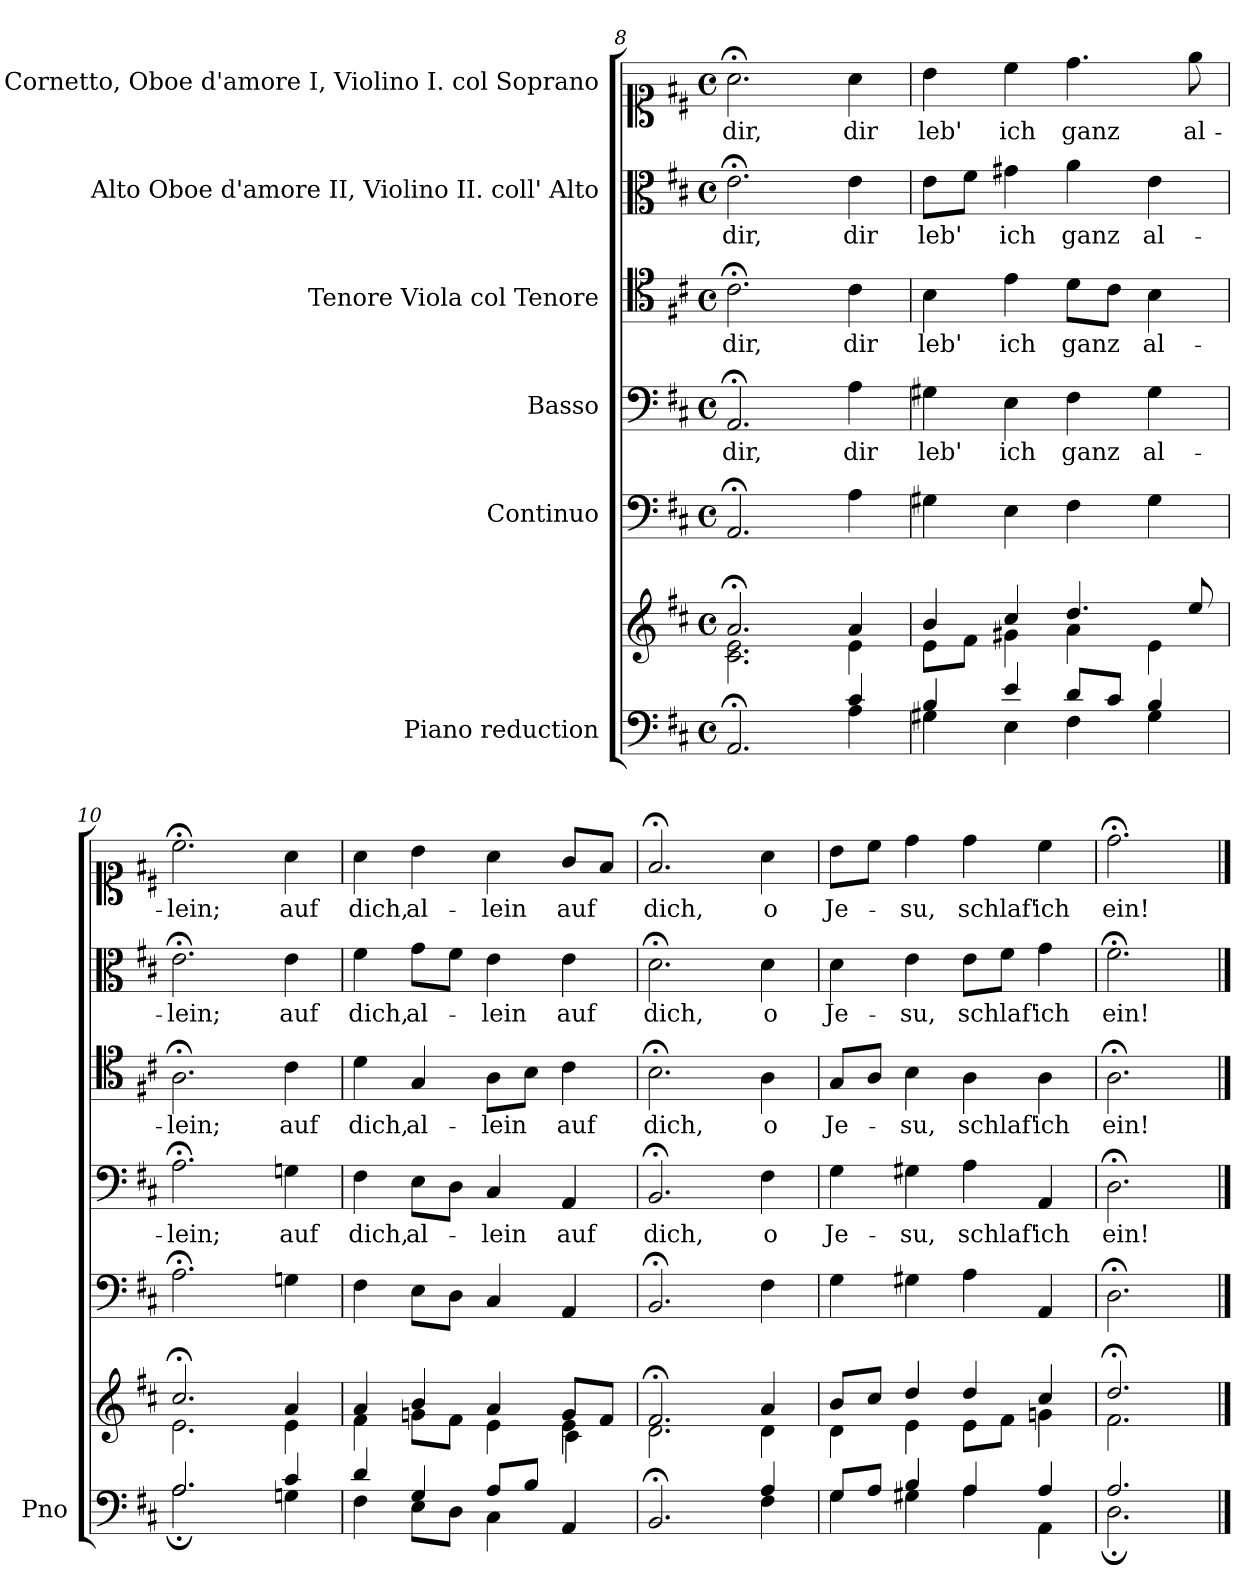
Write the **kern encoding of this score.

**kern	**kern	**kern	**kern	**text	**kern	**text	**kern	**text	**kern	**text
*part6	*part6	*part5	*part4	*part4	*part3	*part3	*part2	*part2	*part1	*part1
*staff7	*staff6	*staff5	*staff4	*staff4	*staff3	*staff3	*staff2	*staff2	*staff1	*staff1
*I"Piano reduction	*	*I"Continuo	*I"Basso	*	*I"Tenore Viola col Tenore	*	*I"Alto Oboe d'amore II, Violino II.  coll' Alto	*	*I"Soprano Cornetto, Oboe d'amore I, Violino I.  col Soprano	*
*I'Pno	*	*	*	*	*	*	*	*	*	*
*clefF4	*clefG2	*clefF4	*clefF4	*	*clefC4	*	*clefC3	*	*clefC1	*
*k[f#c#]	*k[f#c#]	*k[f#c#]	*k[f#c#]	*	*k[f#c#]	*	*k[f#c#]	*	*k[f#c#]	*
*M4/4	*M4/4	*M4/4	*M4/4	*	*M4/4	*	*M4/4	*	*M4/4	*
*met(c)	*met(c)	*met(c)	*met(c)	*	*met(c)	*	*met(c)	*	*met(c)	*
=8	=8	=8	=8	=8	=8	=8	=8	=8	=8	=8
*^	*^	*	*	*	*	*	*	*	*	*
!	!	!	!	!	!	!LO:LY:b	!	!LO:LY:b	!	!LO:LY:b	!	!LO:LY:b
2.AA;/	2.ryy	2.a;</	2.c#\ 2.e\	2.AA;</	2.AA;</	dir,	2.c#;<\	dir,	2.e;<\	dir,	2.a;<\	dir,
!	!	!	!	!	!	!LO:LY:b	!	!LO:LY:b	!	!LO:LY:b	!	!LO:LY:b
4c#/	4A\	4a/	4e\	4A\	4A\	dir	4c#\	dir	4e\	dir	4a\	dir
=9	=9	=9	=9	=9	=9	=9	=9	=9	=9	=9	=9	=9
!	!	!	!	!	!	!LO:LY:b	!	!LO:LY:b	!	!LO:LY:b	!	!LO:LY:b
4B/	4G#X\	4b/	8e\L	4G#X\	4G#X\	leb'	4B\	leb'	8e\L	leb'	4b\	leb'
.	.	.	8f#\J	.	.	.	.	.	8f#\J	.	.	.
!	!	!	!	!	!	!LO:LY:b	!	!LO:LY:b	!	!LO:LY:b	!	!LO:LY:b
4e/	4E\	4cc#/	4g#X\	4E\	4E\	ich	4e\	ich	4g#X\	ich	4cc#\	ich
!	!	!	!	!	!	!LO:LY:b	!	!LO:LY:b	!	!LO:LY:b	!	!LO:LY:b
8d/L	4F#\	4.dd/	4a\	4F#\	4F#\	ganz	8d\L	ganz	4a\	ganz	4.dd\	ganz
8c#/J	.	.	.	.	.	.	8c#\J	.	.	.	.	.
!	!	!	!	!	!	!LO:LY:b	!	!LO:LY:b	!	!LO:LY:b	!	!
4B/	4G#\	.	4e\	4G#\	4G#\	al-	4B\	al-	4e\	al-	.	.
!	!	!	!	!	!	!	!	!	!	!	!	!LO:LY:b
.	.	8ee/	.	.	.	.	.	.	.	.	8ee\	al-
=10	=10	=10	=10	=10	=10	=10	=10	=10	=10	=10	=10	=10
!	!	!	!	!	!	!LO:LY:b	!	!LO:LY:b	!	!LO:LY:b	!	!LO:LY:b
2.A/	2.A;\	2.cc#;</	2.e\	2.A;<\	2.A;<\	-lein;	2.A;<\	-lein;	2.e;<\	-lein;	2.cc#;<\	-lein;
!	!	!	!	!	!	!LO:LY:b	!	!LO:LY:b	!	!LO:LY:b	!	!LO:LY:b
4c#/	4Gn\	4a/	4e\	4Gn\	4Gn\	auf	4c#\	auf	4e\	auf	4a\	auf
=11	=11	=11	=11	=11	=11	=11	=11	=11	=11	=11	=11	=11
*	*	*	*^	*	*	*	*	*	*	*	*	*
!	!	!	!	!	!	!	!LO:LY:b	!	!LO:LY:b	!	!LO:LY:b	!	!LO:LY:b
4d/	4F#\	4a/	4f#\	2.ryy	4F#\	4F#\	dich,	4d\	dich,	4f#\	dich,	4a\	dich,
!	!	!	!	!	!	!	!LO:LY:b	!	!LO:LY:b	!	!LO:LY:b	!	!LO:LY:b
4G/	8E\L	4b/	8gn\L	.	8E\L	8E\L	al-	4G/	al-	8g\L	al-	4b\	al-
.	8D\J	.	8f#\J	.	8D\J	8D\J	.	.	.	8f#\J	.	.	.
!	!	!	!	!	!	!	!LO:LY:b	!	!LO:LY:b	!	!LO:LY:b	!	!LO:LY:b
8A/L	4C#\	4a/	4e\	.	4C#/	4C#/	-lein	8A\L	-lein	4e\	-lein	4a\	-lein
8B/J	.	.	.	.	.	.	.	8B\J	.	.	.	.	.
!	!	!	!	!	!	!	!LO:LY:b	!	!LO:LY:b	!	!LO:LY:b	!	!LO:LY:b
4ryy	4AA/	8g/L	4e\	4c#\	4AA/	4AA/	auf	4c#\	auf	4e\	auf	8g/L	auf
.	.	8f#/J	.	.	.	.	.	.	.	.	.	8f#/J	.
*	*	*	*v	*v	*	*	*	*	*	*	*	*	*
=12	=12	=12	=12	=12	=12	=12	=12	=12	=12	=12	=12	=12
!	!	!	!	!	!	!LO:LY:b	!	!LO:LY:b	!	!LO:LY:b	!	!LO:LY:b
2.BB;/	2.ryy	2.f#;</	2.d\	2.BB;</	2.BB;</	dich,	2.B;<\	dich,	2.d;<\	dich,	2.f#;</	dich,
!	!	!	!	!	!	!LO:LY:b	!	!LO:LY:b	!	!LO:LY:b	!	!LO:LY:b
4A/	4F#\	4a/	4d\	4F#\	4F#\	o	4A\	o	4d\	o	4a\	o
=13	=13	=13	=13	=13	=13	=13	=13	=13	=13	=13	=13	=13
!	!	!	!	!	!	!LO:LY:b	!	!LO:LY:b	!	!LO:LY:b	!	!LO:LY:b
8G/L	4G\	8b/L	4d\	4G\	4G\	Je-	8G/L	Je-	4d\	Je-	8b\L	Je-
8A/J	.	8cc#/J	.	.	.	.	8A/J	.	.	.	8cc#\J	.
!	!	!	!	!	!	!LO:LY:b	!	!LO:LY:b	!	!LO:LY:b	!	!LO:LY:b
4B/	4G#X\	4dd/	4e\	4G#X\	4G#X\	-su,	4B\	-su,	4e\	-su,	4dd\	-su,
!	!	!	!	!	!	!LO:LY:b	!	!LO:LY:b	!	!LO:LY:b	!	!LO:LY:b
4A/	4A\	4dd/	8e\L	4A\	4A\	schlaf'	4A\	schlaf'	8e\L	schlaf'	4dd\	schlaf'
.	.	.	8f#\J	.	.	.	.	.	8f#\J	.	.	.
!	!	!	!	!	!	!LO:LY:b	!	!LO:LY:b	!	!LO:LY:b	!	!LO:LY:b
4A/	4AA\	4cc#/	4gn\	4AA/	4AA/	ich	4A\	ich	4g\	ich	4cc#\	ich
=14	=14	=14	=14	=14	=14	=14	=14	=14	=14	=14	=14	=14
!	!	!	!	!	!	!LO:LY:b	!	!LO:LY:b	!	!LO:LY:b	!	!LO:LY:b
2.A/	2.D;\	2.dd;</	2.f#\	2.D;<\	2.D;<\	ein!	2.A;<\	ein!	2.f#;<\	ein!	2.dd;<\	ein!
*v	*v	*	*	*	*	*	*	*	*	*	*	*
*	*v	*v	*	*	*	*	*	*	*	*	*
==	==	==	==	==	==	==	==	==	==	==
*-	*-	*-	*-	*-	*-	*-	*-	*-	*-	*-
